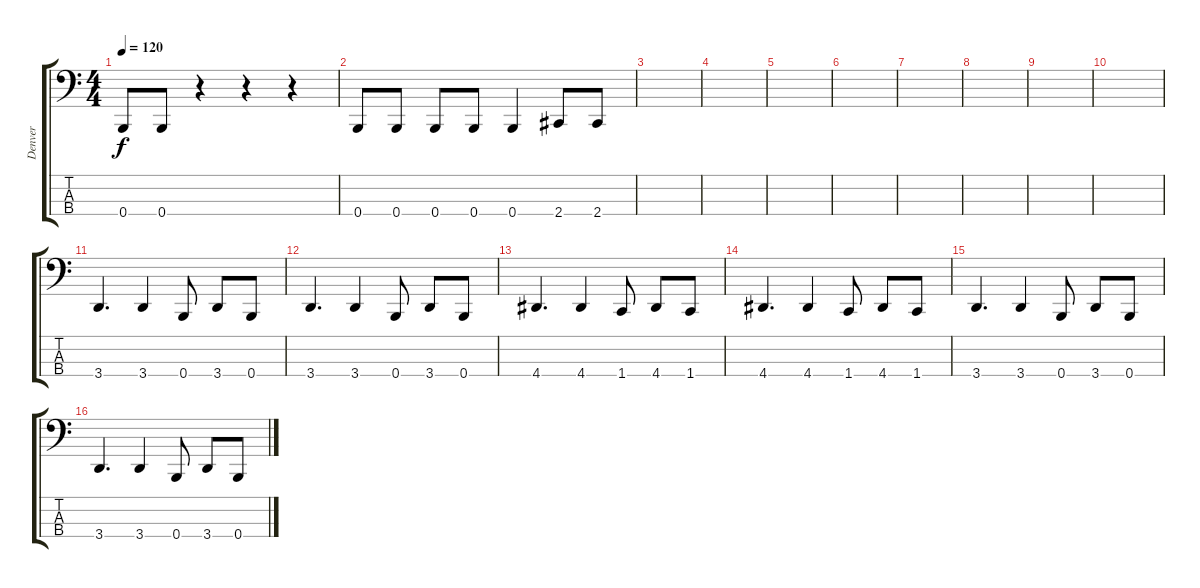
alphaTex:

\track ("Denver" "Denver") {instrument electricbasspick}
\staff {score tabs}
\tuning (Eb2 Bb1 F1 B0) {hide}
\ts (4 4)
\tempo 120
\clef f4
\ks c
0.4.8{dy f} 0.4.8 r.4 r.4 r.4 |
0.4.8 0.4.8 0.4.8 0.4.8 0.4.4 2.4.8 2.4.8 |
|
|
|
|
|
|
|
|
3.4.4{d} 3.4.4 0.4.8 3.4.8 0.4.8 |
3.4.4{d} 3.4.4 0.4.8 3.4.8 0.4.8 |
4.4.4{d} 4.4.4 1.4.8 4.4.8 1.4.8 |
4.4.4{d} 4.4.4 1.4.8 4.4.8 1.4.8 |
3.4.4{d} 3.4.4 0.4.8 3.4.8 0.4.8 |
3.4.4{d} 3.4.4 0.4.8 3.4.8 0.4.8
